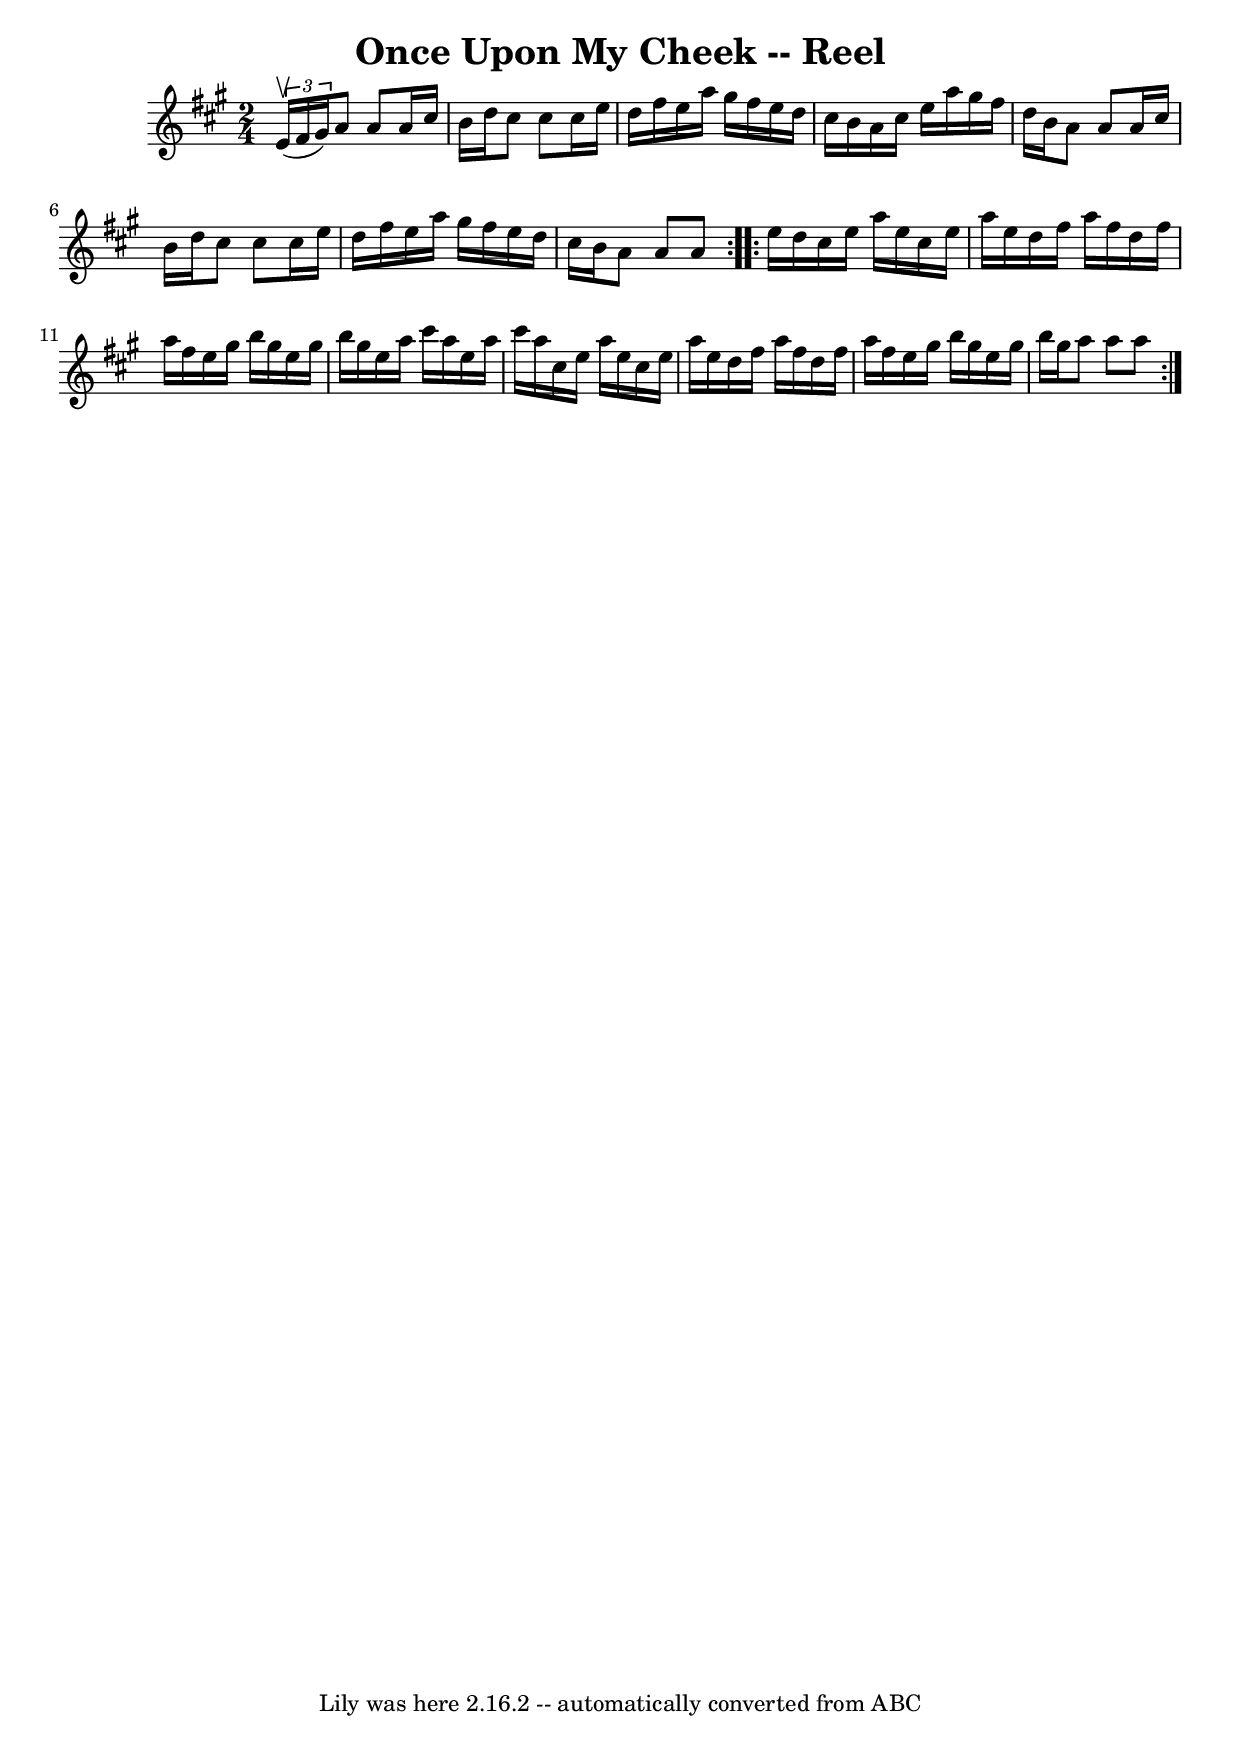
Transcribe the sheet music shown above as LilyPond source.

\version "2.16.2"
\include "Mammoth.ily"
\header {
  %% book = "Ryan's Mammoth Collection"
  crossRefNumber = "1"
  footnotes = ""
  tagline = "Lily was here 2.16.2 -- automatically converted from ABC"
  title = "Once Upon My Cheek -- Reel"

}
voicedefault =  {



  \repeat volta 2 {

    \time 2/4 
    \key a \major
   \times 2/3 { e'16^\upbow(fis'16 gis'16) 
			       } 
    |
    a'8 a'8 a'16 cis''16 b'16 d''16  |
    cis''8    
    cis''8 cis''16 e''16 d''16 fis''16  |
    e''16 a''16    
    gis''16 fis''16 e''16 d''16 cis''16 b'16  |
    a'16    
    cis''16 e''16 a''16 gis''16 fis''16 d''16 b'16  |
    
    a'8 a'8 a'16 cis''16 b'16 d''16  |
    cis''8 cis''8    
    cis''16 e''16 d''16 fis''16  |
    e''16 a''16 gis''16    
    fis''16 e''16 d''16 cis''16 b'16  |
    a'8 a'8 a'8  

  } 
  \repeat volta 2 {
    e''16 d''16  |
    cis''16 e''16 a''16    
    e''16 cis''16 e''16 a''16 e''16  |
    d''16 fis''16    
    a''16 fis''16 d''16 fis''16 a''16 fis''16  |
    e''16    
    gis''16 b''16 gis''16 e''16 gis''16 b''16 gis''16  |
    
    e''16 a''16 cis'''16 a''16 e''16 a''16 cis'''16 a''16  
    |
    cis''16 e''16 a''16 e''16 cis''16 e''16 a''16    
    e''16  |
    d''16 fis''16 a''16 fis''16 d''16 fis''16    
    a''16 fis''16  |
    e''16 gis''16 b''16 gis''16 e''16    
    gis''16 b''16 gis''16  |
    a''8 a''8 a''8  
  }   

}

\score{
  <<

    \context Staff="default"
    {
      \voicedefault 
      
    }

  >>
  \layout {
    
  }
  \midi {
  }

}
